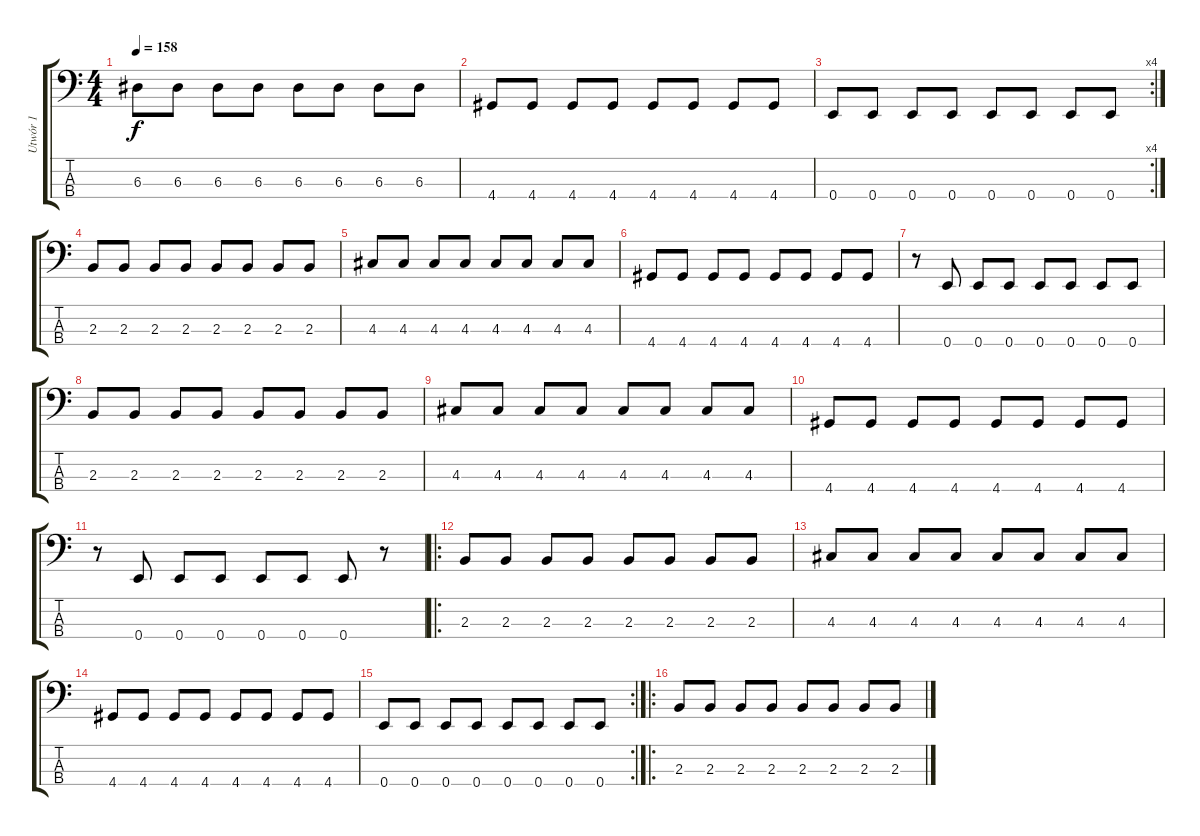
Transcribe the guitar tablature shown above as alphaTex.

\track ("Utwór 1" "Utwór 1") {instrument electricguitarjazz}
\staff {score tabs}
\tuning (G2 D2 A1 E1) {hide}
\ts (4 4)
\tempo 158
\clef f4
\ks c
6.3.8{dy f} 6.3.8 6.3.8 6.3.8 6.3.8 6.3.8 6.3.8 6.3.8 |
4.4.8 4.4.8 4.4.8 4.4.8 4.4.8 4.4.8 4.4.8 4.4.8 |
\rc 4
0.4.8 0.4.8 0.4.8 0.4.8 0.4.8 0.4.8 0.4.8 0.4.8 |
2.3.8 2.3.8 2.3.8 2.3.8 2.3.8 2.3.8 2.3.8 2.3.8 |
4.3.8 4.3.8 4.3.8 4.3.8 4.3.8 4.3.8 4.3.8 4.3.8 |
4.4.8 4.4.8 4.4.8 4.4.8 4.4.8 4.4.8 4.4.8 4.4.8 |
r.8 0.4.8 0.4.8 0.4.8 0.4.8 0.4.8 0.4.8 0.4.8 |
2.3.8 2.3.8 2.3.8 2.3.8 2.3.8 2.3.8 2.3.8 2.3.8 |
4.3.8 4.3.8 4.3.8 4.3.8 4.3.8 4.3.8 4.3.8 4.3.8 |
4.4.8 4.4.8 4.4.8 4.4.8 4.4.8 4.4.8 4.4.8 4.4.8 |
r.8 0.4.8 0.4.8 0.4.8 0.4.8 0.4.8 0.4.8 r.8 |
\ro
2.3.8 2.3.8 2.3.8 2.3.8 2.3.8 2.3.8 2.3.8 2.3.8 |
4.3.8 4.3.8 4.3.8 4.3.8 4.3.8 4.3.8 4.3.8 4.3.8 |
4.4.8 4.4.8 4.4.8 4.4.8 4.4.8 4.4.8 4.4.8 4.4.8 |
\rc 2
0.4.8 0.4.8 0.4.8 0.4.8 0.4.8 0.4.8 0.4.8 0.4.8 |
\ro
2.3.8 2.3.8 2.3.8 2.3.8 2.3.8 2.3.8 2.3.8 2.3.8
